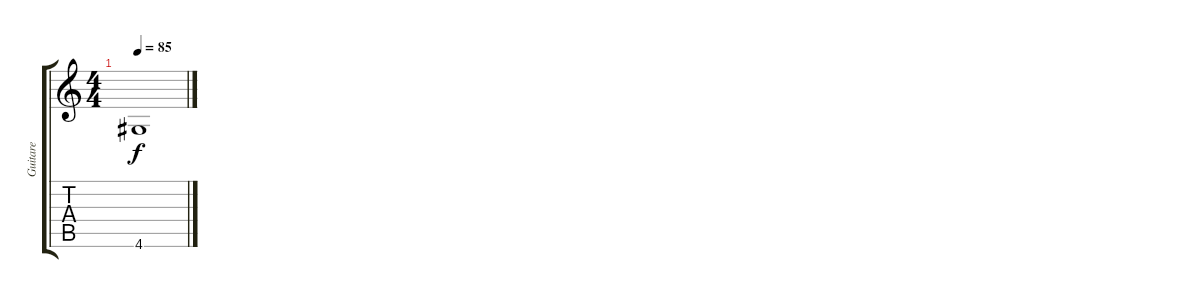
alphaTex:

\track ("Guitare" "Guitare") {instrument acousticguitarsteel}
\staff {score tabs}
\tuning (E4 B3 G3 D3 A2 E2) {hide}
\ts (4 4)
\tempo 85
\clef g2
\ks c
4.6.1{dy f}
